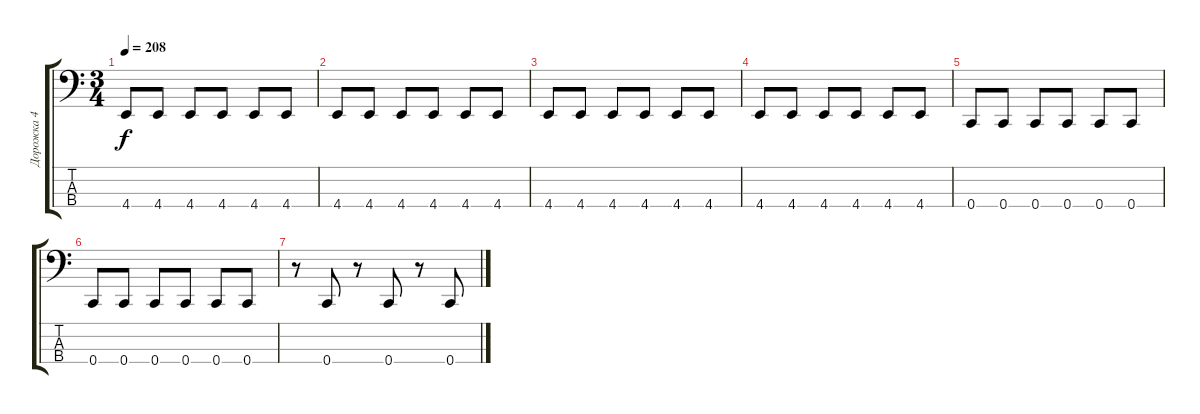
\track ("Дорожка 4" "Дорожка 4") {instrument electricbasspick}
\staff {score tabs}
\tuning (F2 C2 G1 C1) {hide}
\ts (3 4)
\tempo 208
\clef f4
\ks c
4.4.8{dy f} 4.4.8 4.4.8 4.4.8 4.4.8 4.4.8 |
4.4.8 4.4.8 4.4.8 4.4.8 4.4.8 4.4.8 |
4.4.8 4.4.8 4.4.8 4.4.8 4.4.8 4.4.8 |
4.4.8 4.4.8 4.4.8 4.4.8 4.4.8 4.4.8 |
0.4.8 0.4.8 0.4.8 0.4.8 0.4.8 0.4.8 |
0.4.8 0.4.8 0.4.8 0.4.8 0.4.8 0.4.8 |
r.8 0.4.8 r.8 0.4.8 r.8 0.4.8
